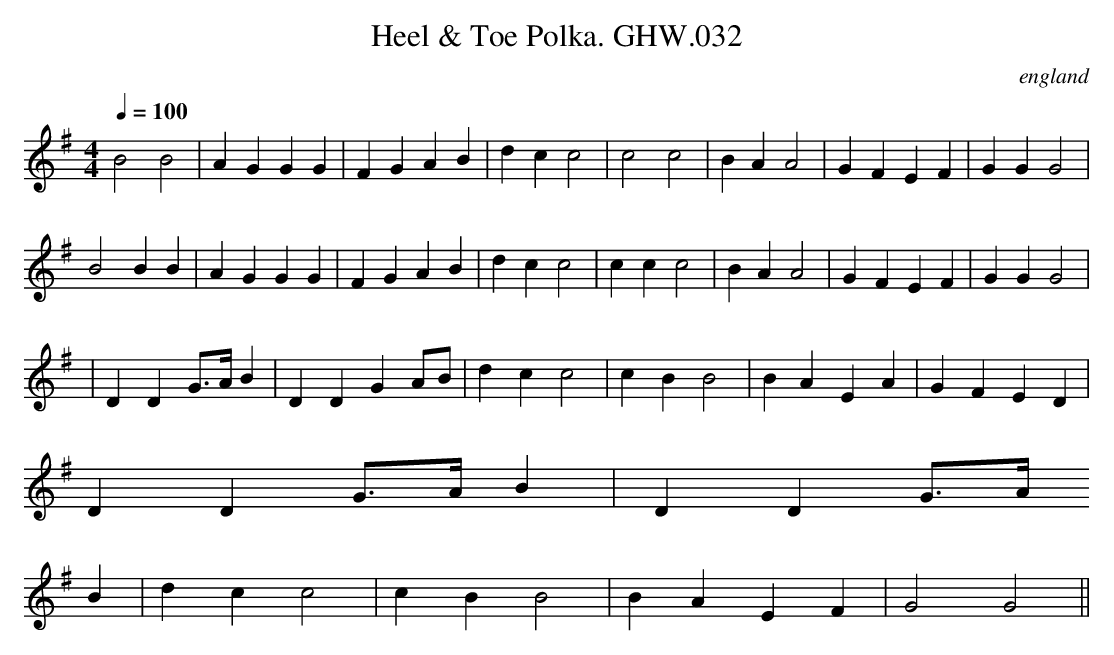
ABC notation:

X:1
T:Heel & Toe Polka. GHW.032
O:england
M:4/4
L:1/4
Q:100
K:G
B2B2|AGGG|FGAB|dc c2|c2 c2|BA A2|GFEF|GG G2|
B2BB|AGGG|FGAB|dc c2|cc c2|BA A2|GFEF|GG G2|
|DD G3/4A/4 B|DD G A/B/|d c c2|c B B2|BAEA|GFED|
DD G3/4A/4 B|DD G3/4A/4
B|dc c2|c B B2|BAEF|G2G2||
